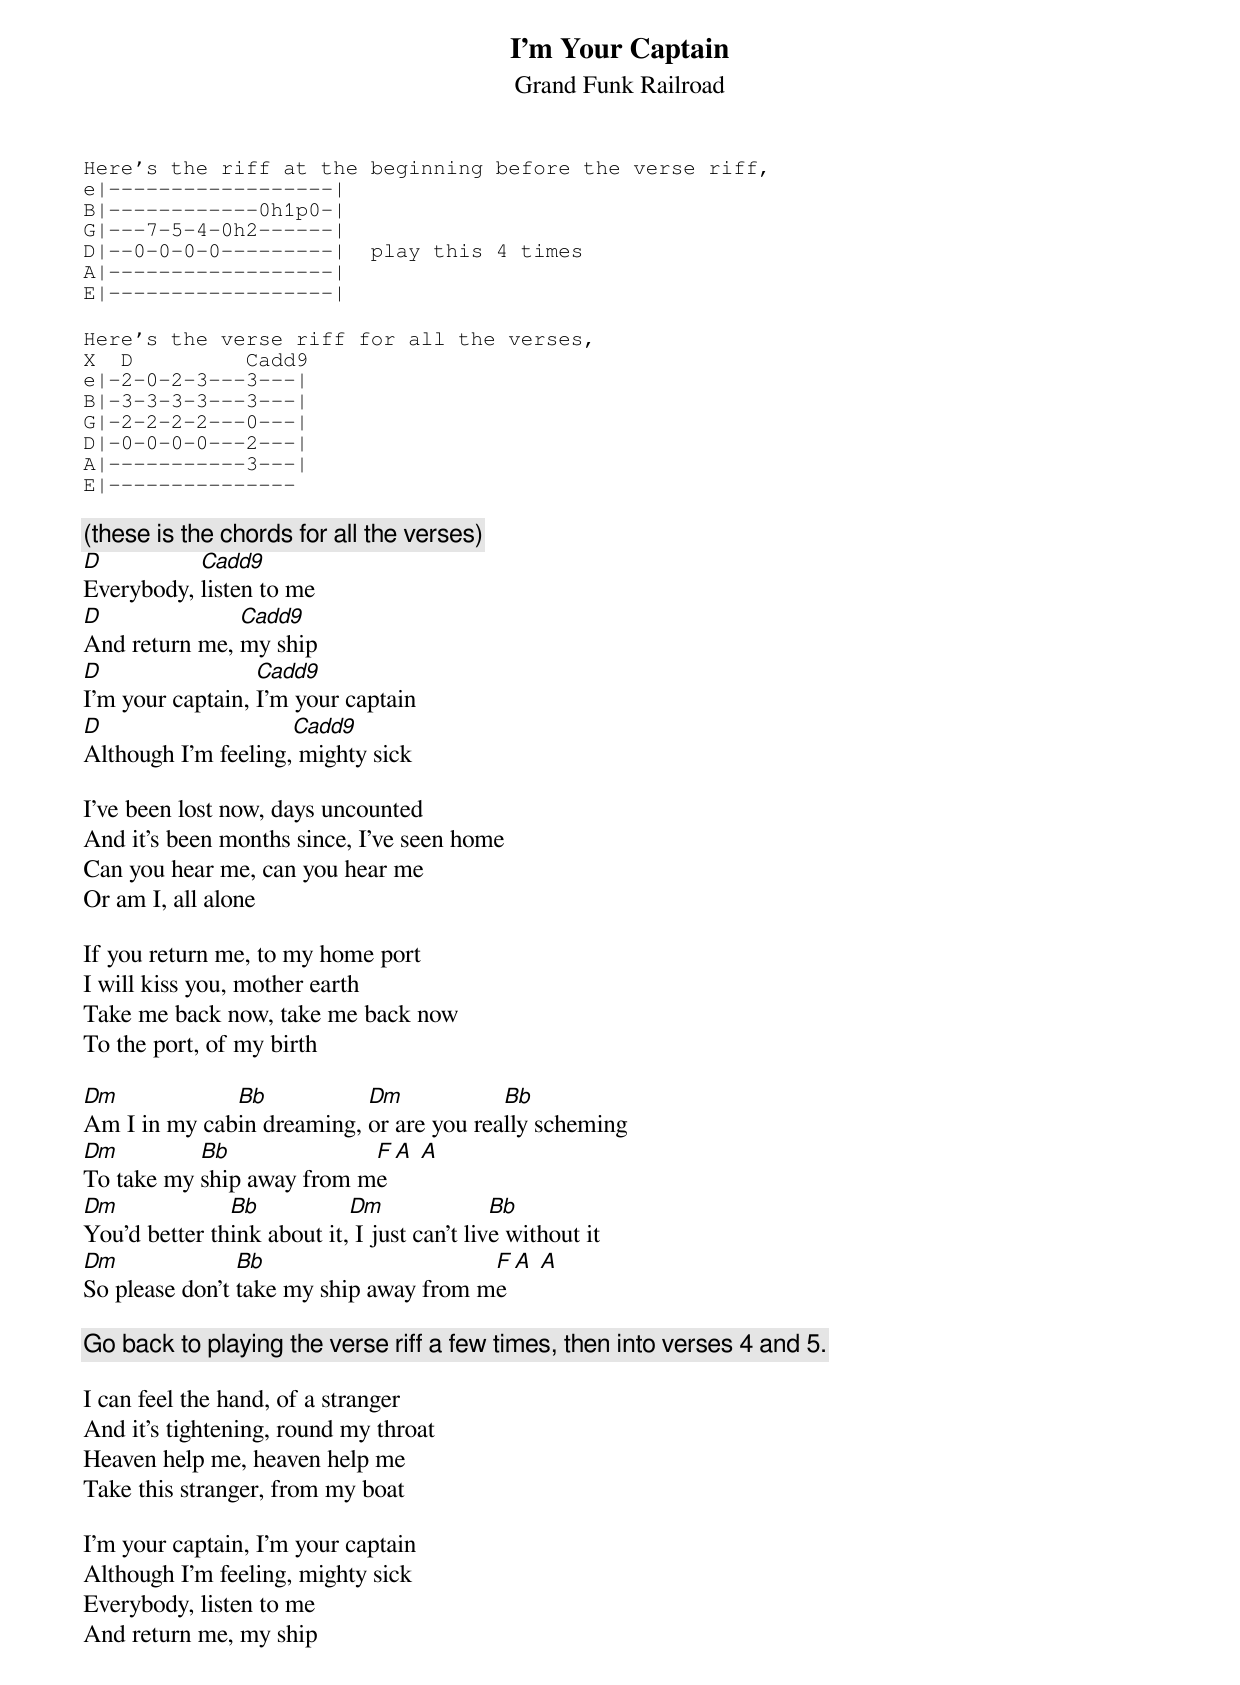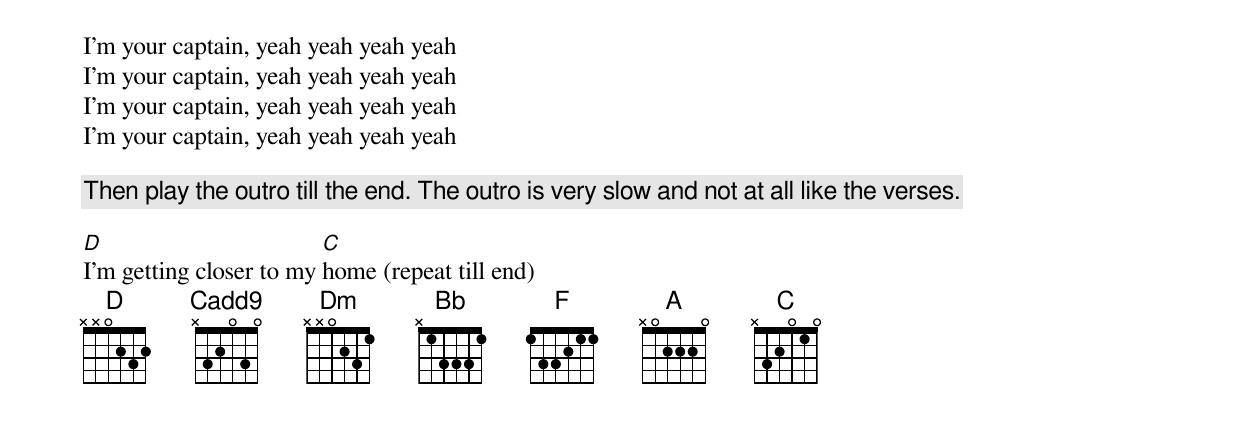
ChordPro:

{title: I’m Your Captain}
{subtitle: Grand Funk Railroad}
{sot}
Here’s the riff at the beginning before the verse riff,
e|------------------|
B|------------0h1p0-|
G|---7-5-4-0h2------|
D|--0-0-0-0---------|  play this 4 times
A|------------------|
E|------------------|
{eot}

{sot}
Here’s the verse riff for all the verses,
X  D         Cadd9
e|-2-0-2-3---3---|
B|-3-3-3-3---3---|
G|-2-2-2-2---0---|
D|-0-0-0-0---2---|
A|-----------3---|
E|---------------
{eot}

{c:(these is the chords for all the verses)}
[D]Everybody, [Cadd9]listen to me
[D]And return me, [Cadd9]my ship
[D]I'm your captain, [Cadd9]I'm your captain
[D]Although I'm feeling,[Cadd9] mighty sick

I've been lost now, days uncounted
And it's been months since, I've seen home
Can you hear me, can you hear me
Or am I, all alone

If you return me, to my home port
I will kiss you, mother earth
Take me back now, take me back now
To the port, of my birth

[Dm]Am I in my cab[Bb]in dreaming, [Dm]or are you rea[Bb]lly scheming
[Dm]To take my [Bb]ship away from m[F]e [A] [A]
[Dm]You'd better th[Bb]ink about it,[Dm] I just can't liv[Bb]e without it
[Dm]So please don't [Bb]take my ship away from m[F]e [A] [A]

{c:Go back to playing the verse riff a few times, then into verses 4 and 5.}

I can feel the hand, of a stranger
And it's tightening, round my throat
Heaven help me, heaven help me
Take this stranger, from my boat

I'm your captain, I'm your captain
Although I'm feeling, mighty sick
Everybody, listen to me
And return me, my ship

I'm your captain, yeah yeah yeah yeah
I'm your captain, yeah yeah yeah yeah
I'm your captain, yeah yeah yeah yeah
I'm your captain, yeah yeah yeah yeah

{c:Then play the outro till the end. The outro is very slow and not at all like the verses.}

[D]I'm getting closer to my [C]home (repeat till end)
